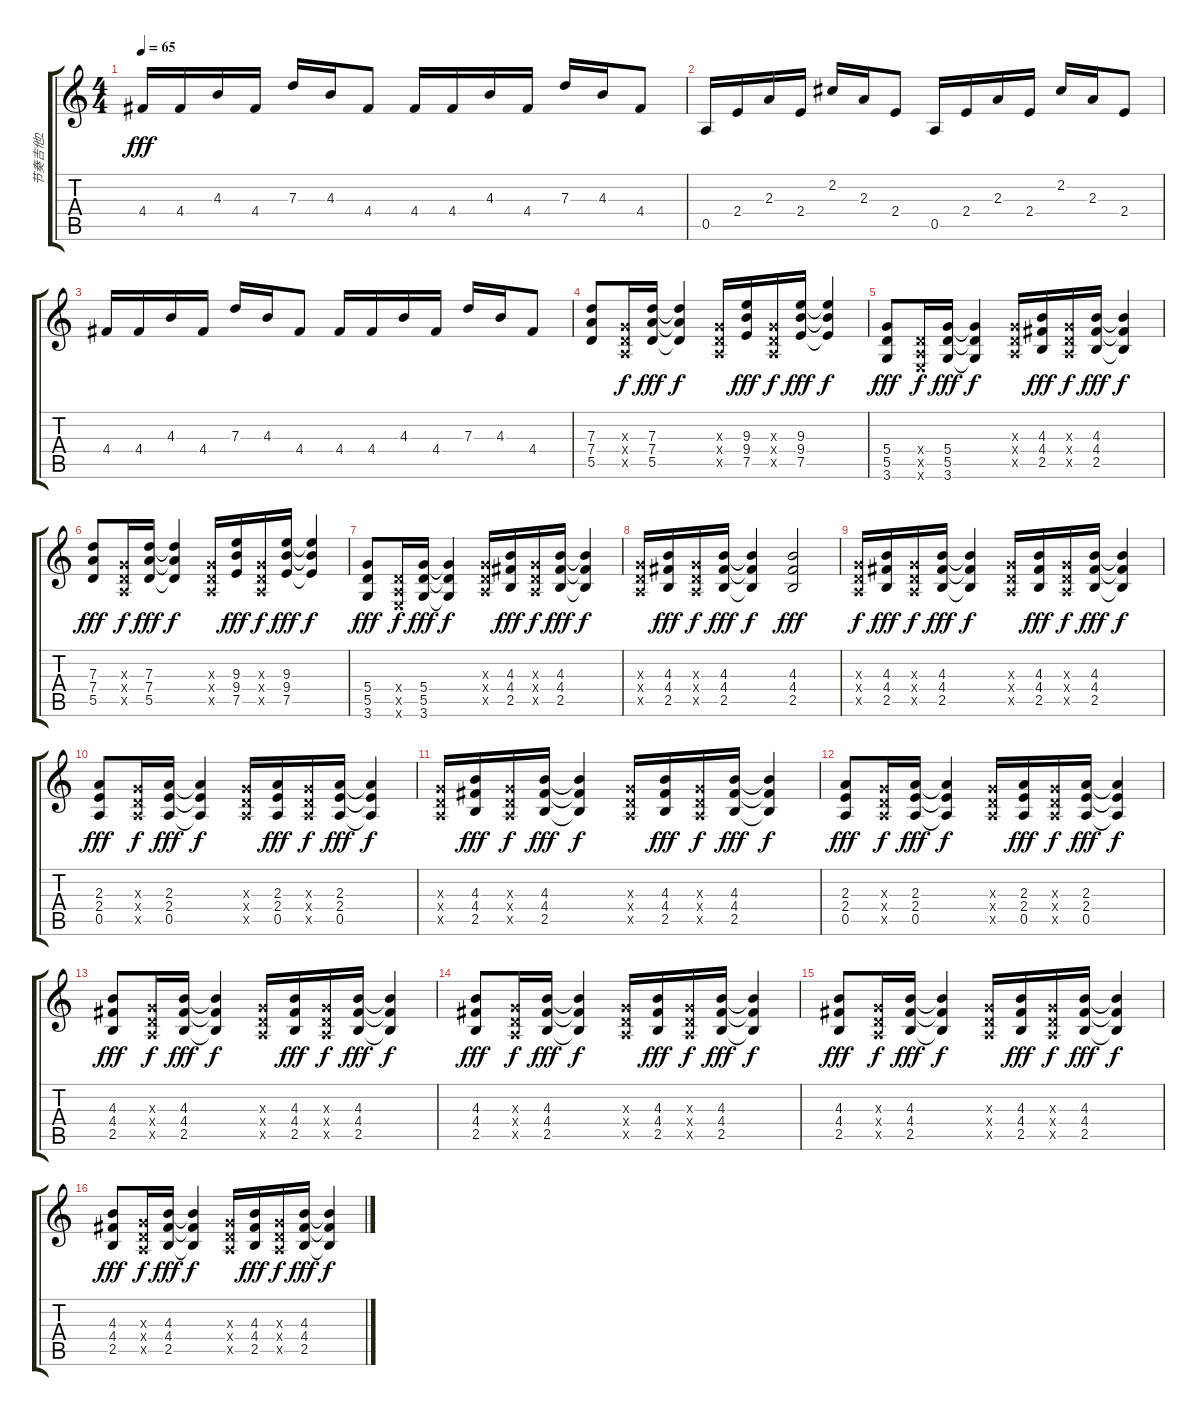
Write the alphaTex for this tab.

\track ("节奏吉他2" "节奏吉他2") {instrument overdrivenguitar}
\staff {score tabs}
\tuning (E4 B3 G3 D3 A2 E2) {hide}
\ts (4 4)
\tempo 65
\clef g2
\ks c
4.4.16{dy fff} 4.4.16 4.3.16 4.4.16 7.3.16 4.3.16 4.4.8 4.4.16 4.4.16 4.3.16 4.4.16 7.3.16 4.3.16 4.4.8 |
0.5.16 2.4.16 2.3.16 2.4.16 2.2.16 2.3.16 2.4.8 0.5.16 2.4.16 2.3.16 2.4.16 2.2.16 2.3.16 2.4.8 |
4.4.16 4.4.16 4.3.16 4.4.16 7.3.16 4.3.16 4.4.8 4.4.16 4.4.16 4.3.16 4.4.16 7.3.16 4.3.16 4.4.8 |
(7.3 7.4 5.5).8 (0.3{x} 0.4{x} 0.5{x}).16{dy f} (7.3 7.4 5.5).16{dy fff} (7.3{t} 7.4{t} 5.5{t}).4{dy f} (0.3{x} 0.4{x} 0.5{x}).16 (9.3 9.4 7.5).16{dy fff} (0.3{x} 0.4{x} 0.5{x}).16{dy f} (9.3 9.4 7.5).16{dy fff} (9.3{t} 9.4{t} 7.5{t}).4{dy f} |
(5.4 5.5 3.6).8{dy fff} (0.4{x} 0.5{x} 0.6{x}).16{dy f} (5.4 5.5 3.6).16{dy fff} (5.4{t} 5.5{t} 3.6{t}).4{dy f} (0.3{x} 0.4{x} 0.5{x}).16 (4.3 4.4 2.5).16{dy fff} (0.3{x} 0.4{x} 0.5{x}).16{dy f} (4.3 4.4 2.5).16{dy fff} (4.3{t} 4.4{t} 2.5{t}).4{dy f} |
(7.3 7.4 5.5).8{dy fff} (0.3{x} 0.4{x} 0.5{x}).16{dy f} (7.3 7.4 5.5).16{dy fff} (7.3{t} 7.4{t} 5.5{t}).4{dy f} (0.3{x} 0.4{x} 0.5{x}).16 (9.3 9.4 7.5).16{dy fff} (0.3{x} 0.4{x} 0.5{x}).16{dy f} (9.3 9.4 7.5).16{dy fff} (9.3{t} 9.4{t} 7.5{t}).4{dy f} |
(5.4 5.5 3.6).8{dy fff} (0.4{x} 0.5{x} 0.6{x}).16{dy f} (5.4 5.5 3.6).16{dy fff} (5.4{t} 5.5{t} 3.6{t}).4{dy f} (0.3{x} 0.4{x} 0.5{x}).16 (4.3 4.4 2.5).16{dy fff} (0.3{x} 0.4{x} 0.5{x}).16{dy f} (4.3 4.4 2.5).16{dy fff} (4.3{t} 4.4{t} 2.5{t}).4{dy f} |
(0.3{x} 0.4{x} 0.5{x}).16 (4.3 4.4 2.5).16{dy fff} (0.3{x} 0.4{x} 0.5{x}).16{dy f} (4.3 4.4 2.5).16{dy fff} (4.3{t} 4.4{t} 2.5{t}).4{dy f} (4.3 4.4 2.5).2{dy fff} |
(0.3{x} 0.4{x} 0.5{x}).16{dy f} (4.3 4.4 2.5).16{dy fff} (0.3{x} 0.4{x} 0.5{x}).16{dy f} (4.3 4.4 2.5).16{dy fff} (4.3{t} 4.4{t} 2.5{t}).4{dy f} (0.3{x} 0.4{x} 0.5{x}).16 (4.3 4.4 2.5).16{dy fff} (0.3{x} 0.4{x} 0.5{x}).16{dy f} (4.3 4.4 2.5).16{dy fff} (4.3{t} 4.4{t} 2.5{t}).4{dy f} |
(2.3 2.4 0.5).8{dy fff} (0.3{x} 0.4{x} 0.5{x}).16{dy f} (2.3 2.4 0.5).16{dy fff} (2.3{t} 2.4{t} 0.5{t}).4{dy f} (0.3{x} 0.4{x} 0.5{x}).16 (2.3 2.4 0.5).16{dy fff} (0.3{x} 0.4{x} 0.5{x}).16{dy f} (2.3 2.4 0.5).16{dy fff} (2.3{t} 2.4{t} 0.5{t}).4{dy f} |
(0.3{x} 0.4{x} 0.5{x}).16 (4.3 4.4 2.5).16{dy fff} (0.3{x} 0.4{x} 0.5{x}).16{dy f} (4.3 4.4 2.5).16{dy fff} (4.3{t} 4.4{t} 2.5{t}).4{dy f} (0.3{x} 0.4{x} 0.5{x}).16 (4.3 4.4 2.5).16{dy fff} (0.3{x} 0.4{x} 0.5{x}).16{dy f} (4.3 4.4 2.5).16{dy fff} (4.3{t} 4.4{t} 2.5{t}).4{dy f} |
(2.3 2.4 0.5).8{dy fff} (0.3{x} 0.4{x} 0.5{x}).16{dy f} (2.3 2.4 0.5).16{dy fff} (2.3{t} 2.4{t} 0.5{t}).4{dy f} (0.3{x} 0.4{x} 0.5{x}).16 (2.3 2.4 0.5).16{dy fff} (0.3{x} 0.4{x} 0.5{x}).16{dy f} (2.3 2.4 0.5).16{dy fff} (2.3{t} 2.4{t} 0.5{t}).4{dy f} |
(4.3 4.4 2.5).8{dy fff} (0.3{x} 0.4{x} 0.5{x}).16{dy f} (4.3 4.4 2.5).16{dy fff} (4.3{t} 4.4{t} 2.5{t}).4{dy f} (0.3{x} 0.4{x} 0.5{x}).16 (4.3 4.4 2.5).16{dy fff} (0.3{x} 0.4{x} 0.5{x}).16{dy f} (4.3 4.4 2.5).16{dy fff} (4.3{t} 4.4{t} 2.5{t}).4{dy f} |
(4.3 4.4 2.5).8{dy fff} (0.3{x} 0.4{x} 0.5{x}).16{dy f} (4.3 4.4 2.5).16{dy fff} (4.3{t} 4.4{t} 2.5{t}).4{dy f} (0.3{x} 0.4{x} 0.5{x}).16 (4.3 4.4 2.5).16{dy fff} (0.3{x} 0.4{x} 0.5{x}).16{dy f} (4.3 4.4 2.5).16{dy fff} (4.3{t} 4.4{t} 2.5{t}).4{dy f} |
(4.3 4.4 2.5).8{dy fff} (0.3{x} 0.4{x} 0.5{x}).16{dy f} (4.3 4.4 2.5).16{dy fff} (4.3{t} 4.4{t} 2.5{t}).4{dy f} (0.3{x} 0.4{x} 0.5{x}).16 (4.3 4.4 2.5).16{dy fff} (0.3{x} 0.4{x} 0.5{x}).16{dy f} (4.3 4.4 2.5).16{dy fff} (4.3{t} 4.4{t} 2.5{t}).4{dy f} |
(4.3 4.4 2.5).8{dy fff} (0.3{x} 0.4{x} 0.5{x}).16{dy f} (4.3 4.4 2.5).16{dy fff} (4.3{t} 4.4{t} 2.5{t}).4{dy f} (0.3{x} 0.4{x} 0.5{x}).16 (4.3 4.4 2.5).16{dy fff} (0.3{x} 0.4{x} 0.5{x}).16{dy f} (4.3 4.4 2.5).16{dy fff} (4.3{t} 4.4{t} 2.5{t}).4{dy f}
